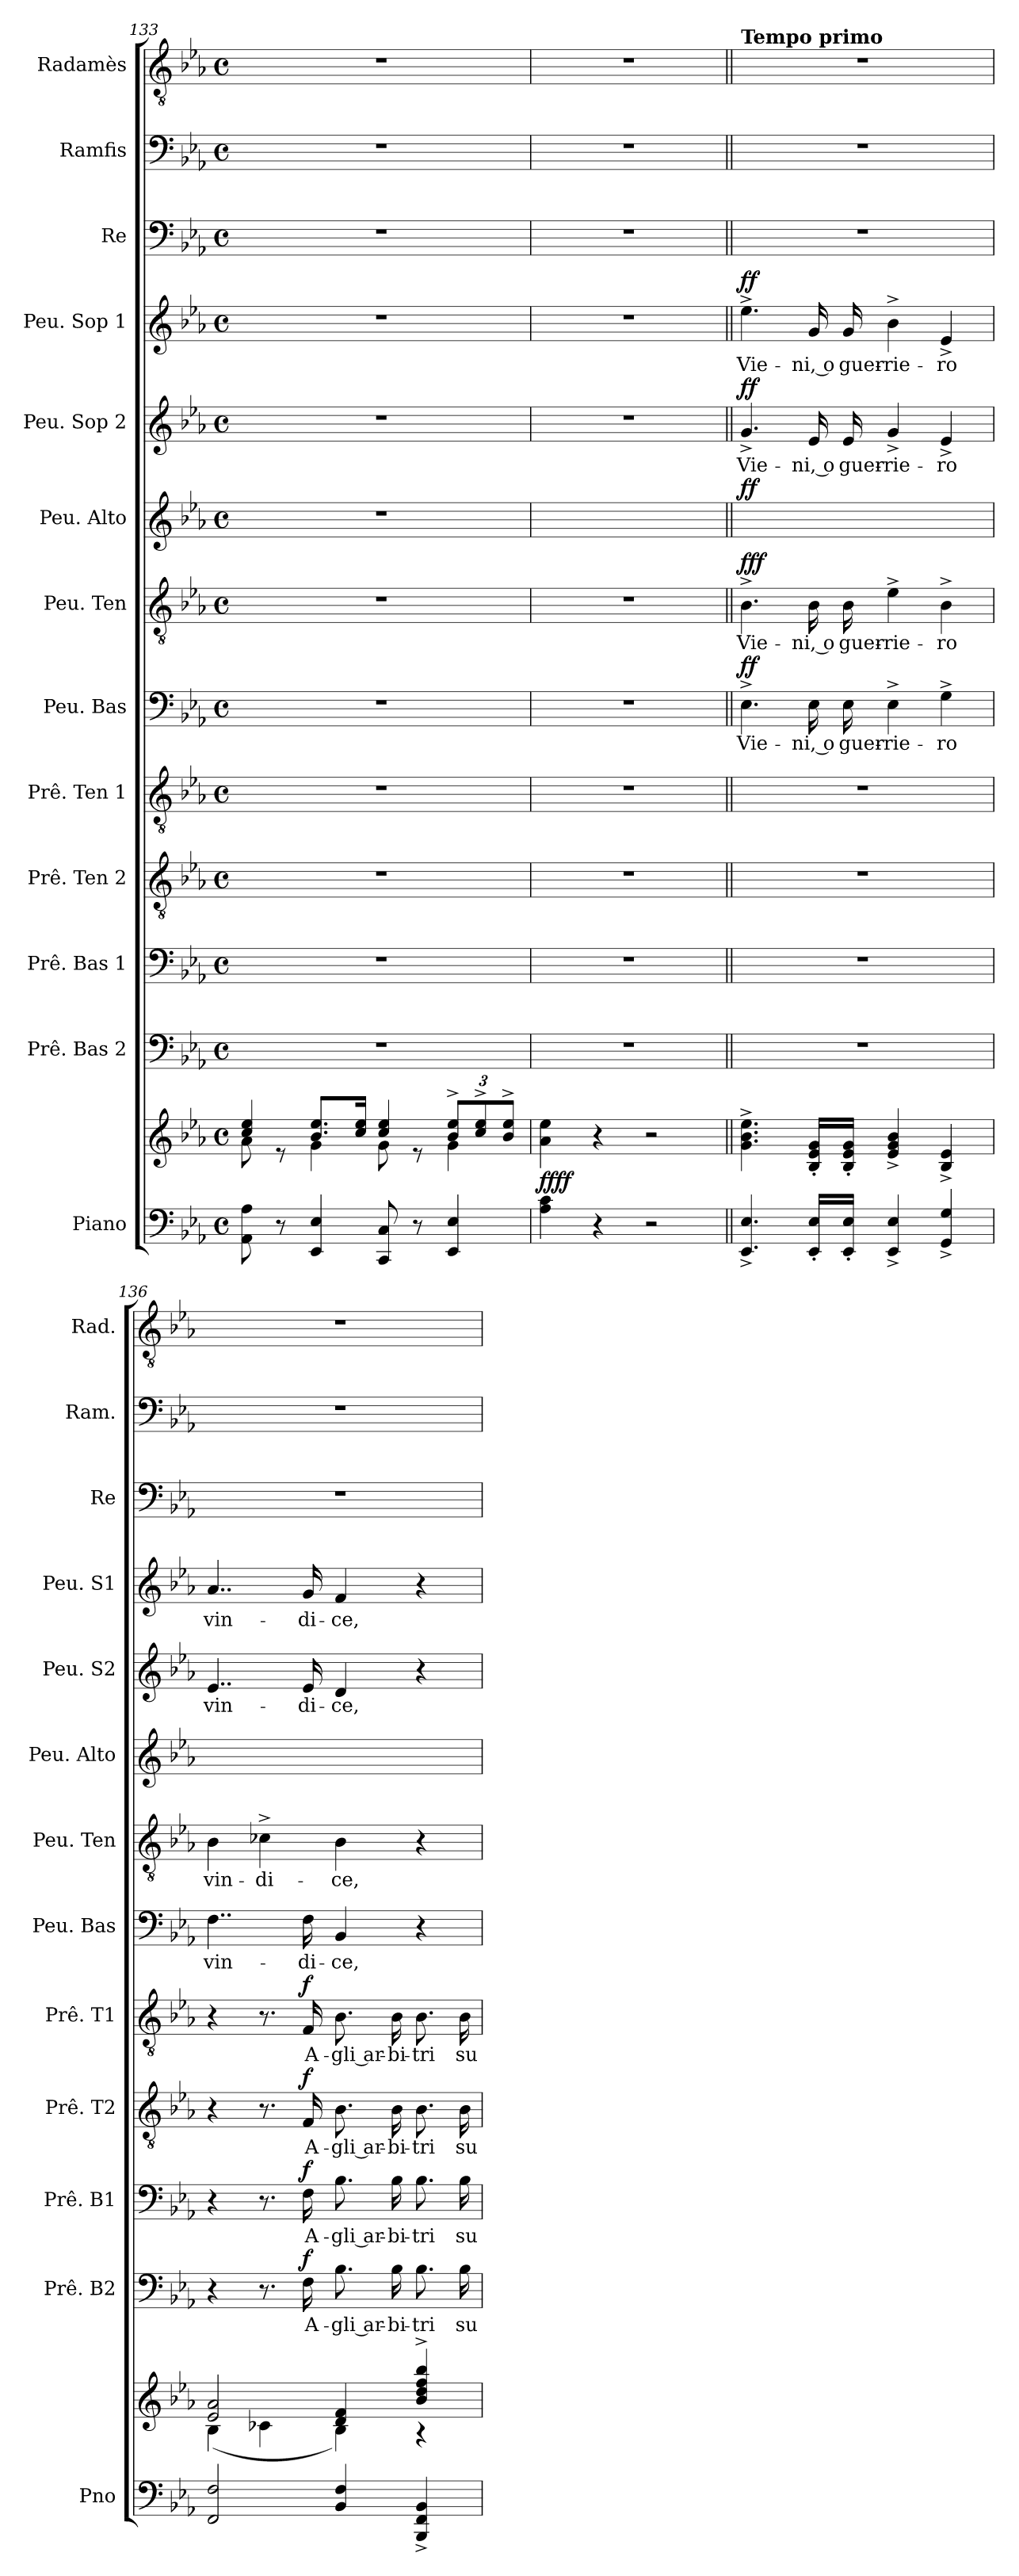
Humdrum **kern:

**kern	**kern	**dynam	**kern	**text	**dynam	**kern	**text	**dynam	**kern	**text	**dynam	**kern	**text	**dynam	**kern	**text	**dynam	**kern	**text	**dynam	**kern	**dynam	**kern	**text	**dynam	**kern	**text	**dynam	**kern	**kern	**kern
*part13	*part13	*part13	*part12	*part12	*part12	*part11	*part11	*part11	*part10	*part10	*part10	*part9	*part9	*part9	*part8	*part8	*part8	*part7	*part7	*part7	*part6	*part6	*part5	*part5	*part5	*part4	*part4	*part4	*part3	*part2	*part1
*staff14	*staff13	*staff13/14	*staff12	*staff12	*staff12	*staff11	*staff11	*staff11	*staff10	*staff10	*staff10	*staff9	*staff9	*staff9	*staff8	*staff8	*staff8	*staff7	*staff7	*staff7	*staff6	*staff6	*staff5	*staff5	*staff5	*staff4	*staff4	*staff4	*staff3	*staff2	*staff1
*I"Piano	*	*	*I"Prê. Bas 2	*	*	*I"Prê. Bas 1	*	*	*I"Prê. Ten 2	*	*	*I"Prê. Ten 1	*	*	*I"Peu. Bas	*	*	*I"Peu. Ten	*	*	*I"Peu. Alto	*	*I"Peu. Sop 2	*	*	*I"Peu. Sop 1	*	*	*I"Re	*I"Ramfis	*I"Radamès
*I'Pno	*	*	*I'Prê. B2	*	*	*I'Prê. B1	*	*	*I'Prê. T2	*	*	*I'Prê. T1	*	*	*I'Peu. Bas	*	*	*I'Peu. Ten	*	*	*I'Peu. Alto	*	*I'Peu. S2	*	*	*I'Peu. S1	*	*	*I'Re	*I'Ram.	*I'Rad.
*clefF4	*clefG2	*	*clefF4	*	*	*clefF4	*	*	*clefGv2	*	*	*clefGv2	*	*	*clefF4	*	*	*clefGv2	*	*	*clefG2	*	*clefG2	*	*	*clefG2	*	*	*clefF4	*clefF4	*clefGv2
*k[b-e-a-]	*k[b-e-a-]	*	*k[b-e-a-]	*	*	*k[b-e-a-]	*	*	*k[b-e-a-]	*	*	*k[b-e-a-]	*	*	*k[b-e-a-]	*	*	*k[b-e-a-]	*	*	*k[b-e-a-]	*	*k[b-e-a-]	*	*	*k[b-e-a-]	*	*	*k[b-e-a-]	*k[b-e-a-]	*k[b-e-a-]
*M4/4	*M4/4	*	*M4/4	*	*	*M4/4	*	*	*M4/4	*	*	*M4/4	*	*	*M4/4	*	*	*M4/4	*	*	*M4/4	*	*M4/4	*	*	*M4/4	*	*	*M4/4	*M4/4	*M4/4
*met(c)	*met(c)	*	*met(c)	*	*	*met(c)	*	*	*met(c)	*	*	*met(c)	*	*	*met(c)	*	*	*met(c)	*	*	*met(c)	*	*met(c)	*	*	*met(c)	*	*	*met(c)	*met(c)	*met(c)
=133	=133	=133	=133	=133	=133	=133	=133	=133	=133	=133	=133	=133	=133	=133	=133	=133	=133	=133	=133	=133	=133	=133	=133	=133	=133	=133	=133	=133	=133	=133	=133
*	*^	*	*	*	*	*	*	*	*	*	*	*	*	*	*	*	*	*	*	*	*	*	*	*	*	*	*	*	*	*	*
8AA-\ 8A-\	4cc/ 4ee-/	8a-\	.	1r	.	.	1r	.	.	1r	.	.	1r	.	.	1r	.	.	1r	.	.	1r	.	1r	.	.	1r	.	.	1r	1r	1r
8r	.	8r	.	.	.	.	.	.	.	.	.	.	.	.	.	.	.	.	.	.	.	.	.	.	.	.	.	.	.	.	.	.
4EE-/ 4E-/	8.b-/ 8.ee-/L	4g\	.	.	.	.	.	.	.	.	.	.	.	.	.	.	.	.	.	.	.	.	.	.	.	.	.	.	.	.	.	.
.	16cc/ 16ee-/Jk	.	.	.	.	.	.	.	.	.	.	.	.	.	.	.	.	.	.	.	.	.	.	.	.	.	.	.	.	.	.	.
8CC/ 8C/	4cc/ 4ee-/	8g\	.	.	.	.	.	.	.	.	.	.	.	.	.	.	.	.	.	.	.	.	.	.	.	.	.	.	.	.	.	.
8r	.	8r	.	.	.	.	.	.	.	.	.	.	.	.	.	.	.	.	.	.	.	.	.	.	.	.	.	.	.	.	.	.
*	*Xbrackettup	*	*	*	*	*	*	*	*	*	*	*	*	*	*	*	*	*	*	*	*	*	*	*	*	*	*	*	*	*	*	*
4EE-/ 4E-/	12b-/^ 12ee-/^L	4g\	.	.	.	.	.	.	.	.	.	.	.	.	.	.	.	.	.	.	.	.	.	.	.	.	.	.	.	.	.	.
.	12cc/^ 12ee-/^	.	.	.	.	.	.	.	.	.	.	.	.	.	.	.	.	.	.	.	.	.	.	.	.	.	.	.	.	.	.	.
.	12b-/^ 12ee-/^J	.	.	.	.	.	.	.	.	.	.	.	.	.	.	.	.	.	.	.	.	.	.	.	.	.	.	.	.	.	.	.
*	*v	*v	*	*	*	*	*	*	*	*	*	*	*	*	*	*	*	*	*	*	*	*	*	*	*	*	*	*	*	*	*	*
=134	=134	=134	=134	=134	=134	=134	=134	=134	=134	=134	=134	=134	=134	=134	=134	=134	=134	=134	=134	=134	=134	=134	=134	=134	=134	=134	=134	=134	=134	=134	=134
!	!	!LO:DY:a=2	!	!	!	!	!	!	!	!	!	!	!	!	!	!	!	!	!	!	!	!	!	!	!	!	!	!	!	!	!
!	!	!LO:DY:n=1:a=2	!	!	!	!	!	!	!	!	!	!	!	!	!	!	!	!	!	!	!	!	!	!	!	!	!	!	!	!	!
!	!	!LO:DY:n=2:a	!	!	!	!	!	!	!	!	!	!	!	!	!	!	!	!	!	!	!	!	!	!	!	!	!	!	!	!	!
!	!	!LO:DY:n=3:a	!	!	!	!	!	!	!	!	!	!	!	!	!	!	!	!	!	!	!	!	!	!	!	!	!	!	!	!	!
4A-\ 4c\	4a-\ 4ee-\	f f f f	1r	.	.	1r	.	.	1r	.	.	1r	.	.	1r	.	.	1r	.	.	1ryy	.	1r	.	.	1r	.	.	1r	1r	1r
4r	4r	.	.	.	.	.	.	.	.	.	.	.	.	.	.	.	.	.	.	.	.	.	.	.	.	.	.	.	.	.	.
2r	2r	.	.	.	.	.	.	.	.	.	.	.	.	.	.	.	.	.	.	.	.	.	.	.	.	.	.	.	.	.	.
!!LO:PB:g=z
=135||	=135||	=135||	=135||	=135||	=135||	=135||	=135||	=135||	=135||	=135||	=135||	=135||	=135||	=135||	=135||	=135||	=135||	=135||	=135||	=135||	=135||	=135||	=135||	=135||	=135||	=135||	=135||	=135||	=135||	=135||	=135||
!!LO:REH:place=s1:a:fs=18:t=I
*	*	*	*	*	*	*	*	*	*	*	*	*	*	*	*	*	*	*	*	*	*	*	*	*	*	*	*	*	*	*	*MM100
!	!	!	!	!	!	!	!	!	!	!	!	!	!	!	!	!	!	!	!	!	!	!	!	!	!	!	!	!	!	!	!LO:TX:a:B:t=Tempo primo
!	!	!	!	!	!	!	!	!	!	!	!	!	!	!	!	!LO:LY:b:color=#0055FF	!LO:DY:a	!	!LO:LY:b:color=#AA0000	!LO:DY:a	!	!	!	!LO:LY:b:color=#0055FF	!	!	!LO:LY:b:color=#0055FF	!	!	!	!
!	!	!	!	!	!	!	!	!	!	!	!	!	!	!	!	!	!	!	!	!LO:DY:n=1:a	!	!LO:DY:a	!	!	!LO:DY:a	!	!	!LO:DY:a	!	!	!
4.EE-/^ 4.E-/^	4.g\^ 4.b-\^ 4.ee-\^	.	1r	.	.	1r	.	.	1r	.	.	1r	.	.	4.E-^\	Vie-	ff	4.B-^\	Vie-	ff f	1ryy	ff	4.g^/	Vie-	ff	4.ee-^\	Vie-	ff	1r	1r	1r
!	!	!	!	!	!	!	!	!	!	!	!	!	!	!	!	!LO:LY:b:color=#0055FF	!	!	!LO:LY:b:color=#AA0000	!	!	!	!	!LO:LY:b:color=#0055FF	!	!	!LO:LY:b:color=#0055FF	!	!	!	!
16EE-/' 16E-/'LL	16B-/' 16e-/' 16g/'LL	.	.	.	.	.	.	.	.	.	.	.	.	.	16E-\	ni, o	.	16B-\	ni, o	.	.	.	16e-/	ni, o	.	16g/	ni, o	.	.	.	.
!	!	!	!	!	!	!	!	!	!	!	!	!	!	!	!	!LO:LY:b:color=#0055FF	!	!	!LO:LY:b:color=#AA0000	!	!	!	!	!LO:LY:b:color=#0055FF	!	!	!LO:LY:b:color=#0055FF	!	!	!	!
16EE-/' 16E-/'JJ	16B-/' 16e-/' 16g/'JJ	.	.	.	.	.	.	.	.	.	.	.	.	.	16E-\	guer-	.	16B-\	guer-	.	.	.	16e-/	guer-	.	16g/	guer-	.	.	.	.
!	!	!	!	!	!	!	!	!	!	!	!	!	!	!	!	!LO:LY:b:color=#0055FF	!	!	!LO:LY:b:color=#AA0000	!	!	!	!	!LO:LY:b:color=#0055FF	!	!	!LO:LY:b:color=#0055FF	!	!	!	!
4EE-/^ 4E-/^	4e-/^ 4g/^ 4b-/^	.	.	.	.	.	.	.	.	.	.	.	.	.	4E-^\	-rie-	.	4e-^\	-rie-	.	.	.	4g^/	-rie-	.	4b-^\	-rie-	.	.	.	.
!	!	!	!	!	!	!	!	!	!	!	!	!	!	!	!	!LO:LY:b:color=#0055FF	!	!	!LO:LY:b:color=#AA0000	!	!	!	!	!LO:LY:b:color=#0055FF	!	!	!LO:LY:b:color=#0055FF	!	!	!	!
4GG/^ 4G/^	4B-/^ 4e-/^	.	.	.	.	.	.	.	.	.	.	.	.	.	4G^\	-ro	.	4B-^\	-ro	.	.	.	4e-^/	-ro	.	4e-^/	-ro	.	.	.	.
=136	=136	=136	=136	=136	=136	=136	=136	=136	=136	=136	=136	=136	=136	=136	=136	=136	=136	=136	=136	=136	=136	=136	=136	=136	=136	=136	=136	=136	=136	=136	=136
*	*^	*	*	*	*	*	*	*	*	*	*	*	*	*	*	*	*	*	*	*	*	*	*	*	*	*	*	*	*	*	*
!	!	!	!	!	!	!	!	!	!	!	!	!	!	!	!	!	!LO:LY:b:color=#0055FF	!	!	!LO:LY:b:color=#AA0000	!	!	!	!	!LO:LY:b:color=#0055FF	!	!	!LO:LY:b:color=#0055FF	!	!	!	!
2FF/ 2F/	2e-/ 2a-/	(<4B-\	.	4r	.	.	4r	.	.	4r	.	.	4r	.	.	4..F\	vin-	.	4B-\	vin-	.	1ryy	.	4..e-/	vin-	.	4..a-/	vin-	.	1r	1r	1r
!	!	!	!	!	!	!	!	!	!	!	!	!	!	!	!	!	!	!	!	!LO:LY:b:color=#AA0000	!	!	!	!	!	!	!	!	!	!	!	!
.	.	4c-X\	.	8.r	.	.	8.r	.	.	8.r	.	.	8.r	.	.	.	.	.	4c-X^\	-di-	.	.	.	.	.	.	.	.	.	.	.	.
!	!	!	!	!	!LO:LY:b:color=#0055FF	!LO:DY:a	!	!LO:LY:b:color=#0055FF	!LO:DY:a	!	!LO:LY:b:color=#0055FF	!LO:DY:a	!	!LO:LY:b:color=#0055FF	!LO:DY:a	!	!LO:LY:b:color=#0055FF	!	!	!	!	!	!	!	!LO:LY:b:color=#0055FF	!	!	!LO:LY:b:color=#0055FF	!	!	!	!
.	.	.	.	16F\	A-	f	16F\	A-	f	16F/	A-	f	16F/	A-	f	16F\	-di-	.	.	.	.	.	.	16e-/	-di-	.	16g/	-di-	.	.	.	.
!	!	!	!	!	!LO:LY:b:color=#0055FF	!	!	!LO:LY:b:color=#0055FF	!	!	!LO:LY:b:color=#0055FF	!	!	!LO:LY:b:color=#0055FF	!	!	!LO:LY:b:color=#0055FF	!	!	!LO:LY:b:color=#AA0000	!	!	!	!	!LO:LY:b:color=#0055FF	!	!	!LO:LY:b:color=#0055FF	!	!	!	!
4BB-/ 4F/	4d/ 4f/	4B-\)	.	8.B-\	gli ar-	.	8.B-\	gli ar-	.	8.B-\	gli ar-	.	8.B-\	gli ar-	.	4BB-/	-ce,	.	4B-\	-ce,	.	.	.	4d/	-ce,	.	4f/	-ce,	.	.	.	.
!	!	!	!	!	!LO:LY:b:color=#0055FF	!	!	!LO:LY:b:color=#0055FF	!	!	!LO:LY:b:color=#0055FF	!	!	!LO:LY:b:color=#0055FF	!	!	!	!	!	!	!	!	!	!	!	!	!	!	!	!	!	!
.	.	.	.	16B-\	-bi-	.	16B-\	-bi-	.	16B-\	-bi-	.	16B-\	-bi-	.	.	.	.	.	.	.	.	.	.	.	.	.	.	.	.	.	.
!	!	!	!	!	!LO:LY:b:color=#0055FF	!	!	!LO:LY:b:color=#0055FF	!	!	!LO:LY:b:color=#0055FF	!	!	!LO:LY:b:color=#0055FF	!	!	!	!	!	!	!	!	!	!	!	!	!	!	!	!	!	!
4BBB-/^ 4FF/^ 4BB-/^	4b-/^ 4dd/^ 4ff/^ 4bb-/^	4r	.	8.B-\	-tri	.	8.B-\	-tri	.	8.B-\	-tri	.	8.B-\	-tri	.	4r	.	.	4r	.	.	.	.	4r	.	.	4r	.	.	.	.	.
!	!	!	!	!	!LO:LY:b:color=#0055FF	!	!	!LO:LY:b:color=#0055FF	!	!	!LO:LY:b:color=#0055FF	!	!	!LO:LY:b:color=#0055FF	!	!	!	!	!	!	!	!	!	!	!	!	!	!	!	!	!	!
.	.	.	.	16B-\	su-	.	16B-\	su-	.	16B-\	su-	.	16B-\	su-	.	.	.	.	.	.	.	.	.	.	.	.	.	.	.	.	.	.
*	*v	*v	*	*	*	*	*	*	*	*	*	*	*	*	*	*	*	*	*	*	*	*	*	*	*	*	*	*	*	*	*	*
=	=	=	=	=	=	=	=	=	=	=	=	=	=	=	=	=	=	=	=	=	=	=	=	=	=	=	=	=	=	=	=
*-	*-	*-	*-	*-	*-	*-	*-	*-	*-	*-	*-	*-	*-	*-	*-	*-	*-	*-	*-	*-	*-	*-	*-	*-	*-	*-	*-	*-	*-	*-	*-
